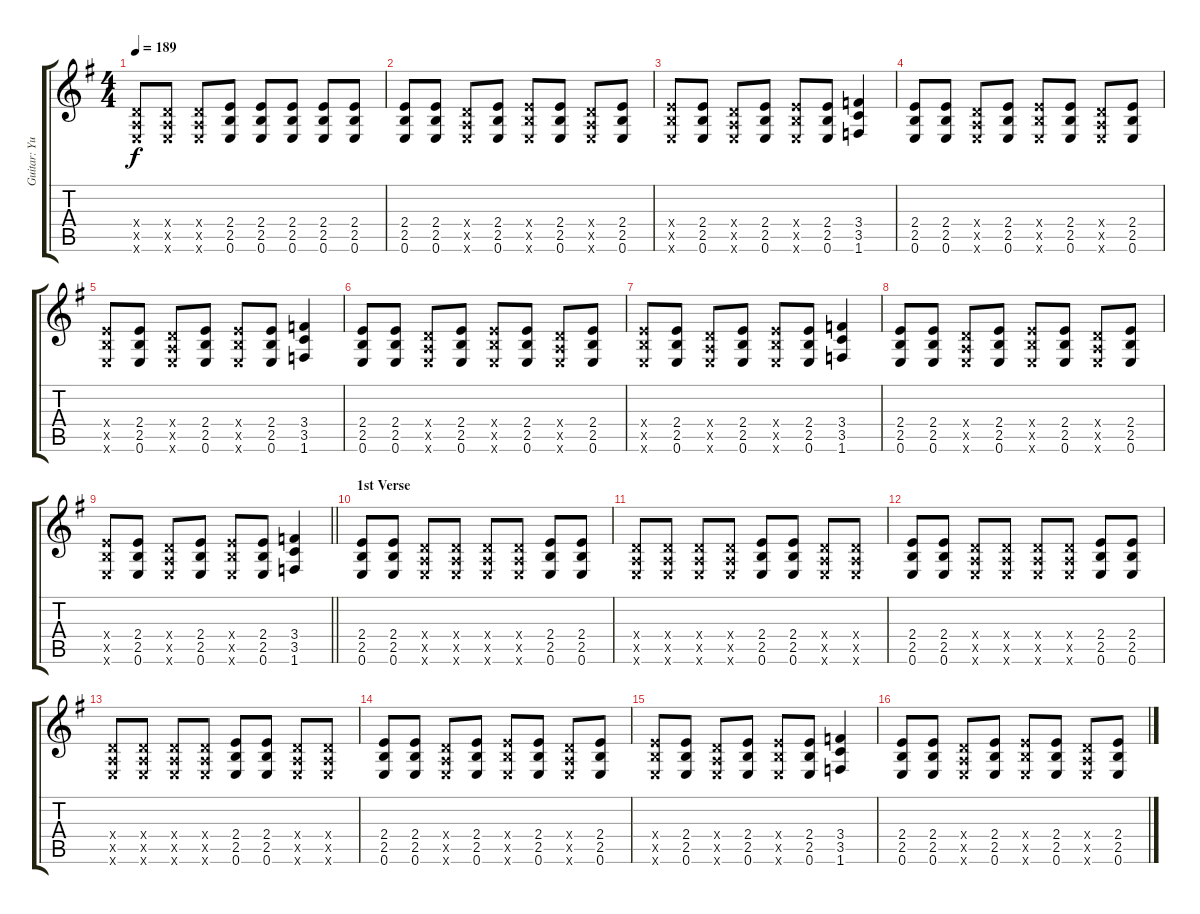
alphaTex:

\track ("Guitar: Yui Hirasawa" "Guitar: Yu") {instrument overdrivenguitar}
\staff {score tabs}
\tuning (E4 B3 G3 D3 A2 E2) {hide}
\ts (4 4)
\tempo 189
\clef g2
\ks g
(0.4{x} 0.5{x} 0.6{x}).8{dy f} (0.4{x} 0.5{x} 0.6{x}).8 (0.4{x} 0.5{x} 0.6{x}).8 (2.4 2.5 0.6).8 (2.4 2.5 0.6).8 (2.4 2.5 0.6).8 (2.4 2.5 0.6).8 (2.4 2.5 0.6).8 |
(2.4 2.5 0.6).8 (2.4 2.5 0.6).8 (0.4{x} 0.5{x} 0.6{x}).8 (2.4 2.5 0.6).8 (2.4{x} 2.5{x} 0.6{x}).8 (2.4 2.5 0.6).8 (0.4{x} 0.5{x} 0.6{x}).8 (2.4 2.5 0.6).8 |
(2.4{x} 2.5{x} 0.6{x}).8 (2.4 2.5 0.6).8 (0.4{x} 0.5{x} 0.6{x}).8 (2.4 2.5 0.6).8 (2.4{x} 2.5{x} 0.6{x}).8 (2.4 2.5 0.6).8 (3.4 3.5 1.6).4 |
(2.4 2.5 0.6).8 (2.4 2.5 0.6).8 (0.4{x} 0.5{x} 0.6{x}).8 (2.4 2.5 0.6).8 (2.4{x} 2.5{x} 0.6{x}).8 (2.4 2.5 0.6).8 (0.4{x} 0.5{x} 0.6{x}).8 (2.4 2.5 0.6).8 |
(2.4{x} 2.5{x} 0.6{x}).8 (2.4 2.5 0.6).8 (0.4{x} 0.5{x} 0.6{x}).8 (2.4 2.5 0.6).8 (2.4{x} 2.5{x} 0.6{x}).8 (2.4 2.5 0.6).8 (3.4 3.5 1.6).4 |
(2.4 2.5 0.6).8 (2.4 2.5 0.6).8 (0.4{x} 0.5{x} 0.6{x}).8 (2.4 2.5 0.6).8 (2.4{x} 2.5{x} 0.6{x}).8 (2.4 2.5 0.6).8 (0.4{x} 0.5{x} 0.6{x}).8 (2.4 2.5 0.6).8 |
(2.4{x} 2.5{x} 0.6{x}).8 (2.4 2.5 0.6).8 (0.4{x} 0.5{x} 0.6{x}).8 (2.4 2.5 0.6).8 (2.4{x} 2.5{x} 0.6{x}).8 (2.4 2.5 0.6).8 (3.4 3.5 1.6).4 |
(2.4 2.5 0.6).8 (2.4 2.5 0.6).8 (0.4{x} 0.5{x} 0.6{x}).8 (2.4 2.5 0.6).8 (2.4{x} 2.5{x} 0.6{x}).8 (2.4 2.5 0.6).8 (0.4{x} 0.5{x} 0.6{x}).8 (2.4 2.5 0.6).8 |
\barLineRight lightlight
(2.4{x} 2.5{x} 0.6{x}).8 (2.4 2.5 0.6).8 (0.4{x} 0.5{x} 0.6{x}).8 (2.4 2.5 0.6).8 (2.4{x} 2.5{x} 0.6{x}).8 (2.4 2.5 0.6).8 (3.4 3.5 1.6).4 |
\section ("" "1st Verse")
(2.4 2.5 0.6).8 (2.4 2.5 0.6).8 (0.4{x} 0.5{x} 0.6{x}).8 (0.4{x} 0.5{x} 0.6{x}).8 (0.4{x} 0.5{x} 0.6{x}).8 (0.4{x} 0.5{x} 0.6{x}).8 (2.4 2.5 0.6).8 (2.4 2.5 0.6).8 |
(0.4{x} 0.5{x} 0.6{x}).8 (0.4{x} 0.5{x} 0.6{x}).8 (0.4{x} 0.5{x} 0.6{x}).8 (0.4{x} 0.5{x} 0.6{x}).8 (2.4 2.5 0.6).8 (2.4 2.5 0.6).8 (0.4{x} 0.5{x} 0.6{x}).8 (0.4{x} 0.5{x} 0.6{x}).8 |
(2.4 2.5 0.6).8 (2.4 2.5 0.6).8 (0.4{x} 0.5{x} 0.6{x}).8 (0.4{x} 0.5{x} 0.6{x}).8 (0.4{x} 0.5{x} 0.6{x}).8 (0.4{x} 0.5{x} 0.6{x}).8 (2.4 2.5 0.6).8 (2.4 2.5 0.6).8 |
(0.4{x} 0.5{x} 0.6{x}).8 (0.4{x} 0.5{x} 0.6{x}).8 (0.4{x} 0.5{x} 0.6{x}).8 (0.4{x} 0.5{x} 0.6{x}).8 (2.4 2.5 0.6).8 (2.4 2.5 0.6).8 (0.4{x} 0.5{x} 0.6{x}).8 (0.4{x} 0.5{x} 0.6{x}).8 |
(2.4 2.5 0.6).8 (2.4 2.5 0.6).8 (0.4{x} 0.5{x} 0.6{x}).8 (2.4 2.5 0.6).8 (2.4{x} 2.5{x} 0.6{x}).8 (2.4 2.5 0.6).8 (0.4{x} 0.5{x} 0.6{x}).8 (2.4 2.5 0.6).8 |
(2.4{x} 2.5{x} 0.6{x}).8 (2.4 2.5 0.6).8 (0.4{x} 0.5{x} 0.6{x}).8 (2.4 2.5 0.6).8 (2.4{x} 2.5{x} 0.6{x}).8 (2.4 2.5 0.6).8 (3.4 3.5 1.6).4 |
(2.4 2.5 0.6).8 (2.4 2.5 0.6).8 (0.4{x} 0.5{x} 0.6{x}).8 (2.4 2.5 0.6).8 (2.4{x} 2.5{x} 0.6{x}).8 (2.4 2.5 0.6).8 (0.4{x} 0.5{x} 0.6{x}).8 (2.4 2.5 0.6).8
